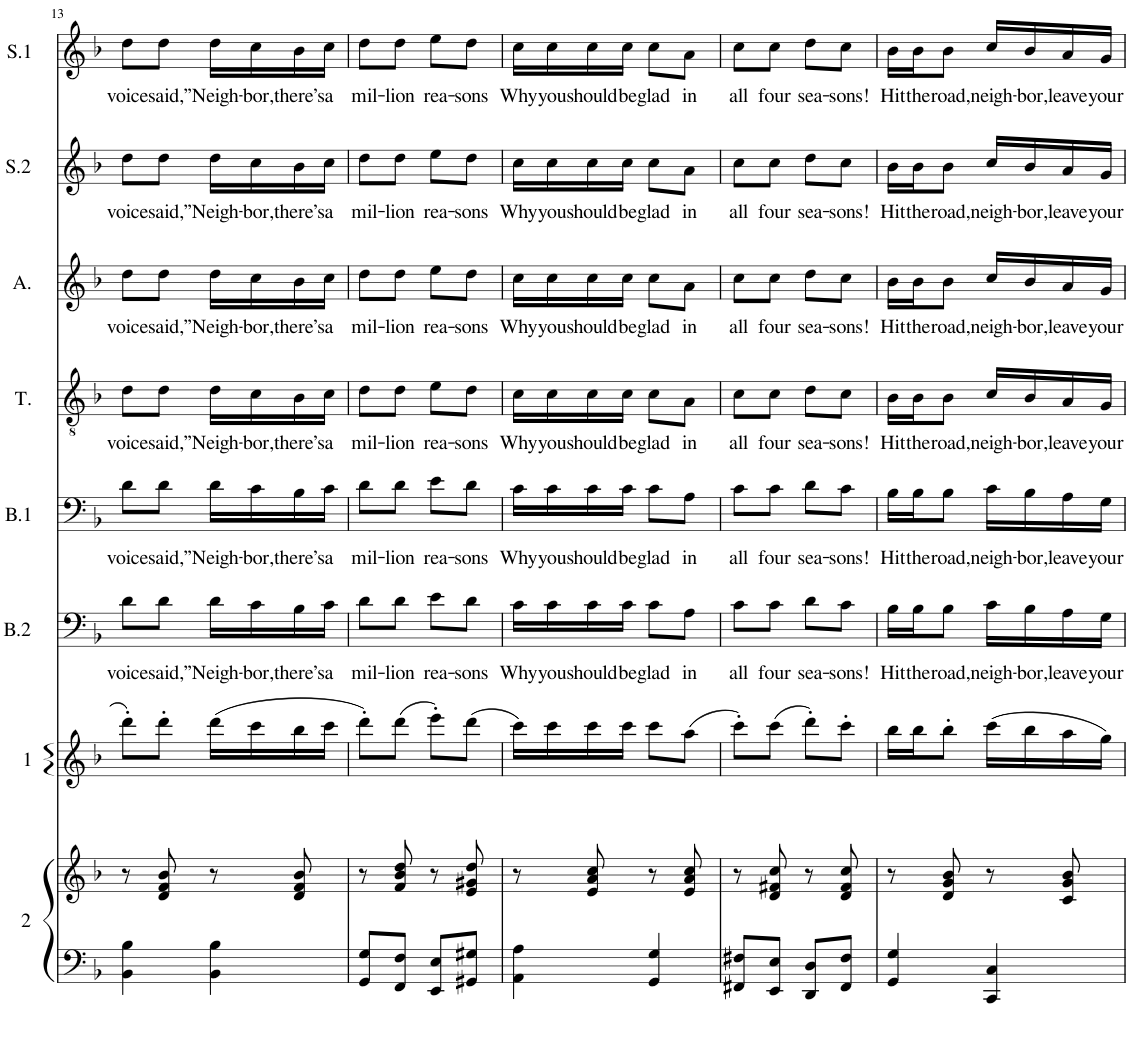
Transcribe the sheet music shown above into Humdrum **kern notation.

**kern	**kern	**kern	**kern	**text	**kern	**text	**kern	**text	**kern	**text	**kern	**text	**kern	**text
*part8	*part8	*part7	*part6	*part6	*part5	*part5	*part4	*part4	*part3	*part3	*part2	*part2	*part1	*part1
*staff9	*staff8	*staff7	*staff6	*staff6	*staff5	*staff5	*staff4	*staff4	*staff3	*staff3	*staff2	*staff2	*staff1	*staff1
*I"SECUNDO	*	*I"PRIMO	*I"Bas 2	*	*I"Bas 1	*	*I"Tenor	*	*I"Alt	*	*I"Sopraan 2	*	*I"Sopraan 1	*
*	*	*	*I'B.2	*	*I'B.1	*	*I'T.	*	*I'A.	*	*I'S.2	*	*I'S.1	*
!!LO:PB:g=z
*clefF4	*clefG2	*clefG2	*clefF4	*	*clefF4	*	*clefGv2	*	*clefG2	*	*clefG2	*	*clefG2	*
*	*	*	*	*	*	*	*	*	*	*	*	*	*Trd1c2	*
*k[b-]	*k[b-]	*k[b-]	*k[b-]	*	*k[b-]	*	*k[b-]	*	*k[b-]	*	*k[b-]	*	*k[b-]	*
*M2/4	*M2/4	*M2/4	*M2/4	*	*M2/4	*	*M2/4	*	*M2/4	*	*M2/4	*	*M2/4	*
=13	=13	=13	=13	=13	=13	=13	=13	=13	=13	=13	=13	=13	=13	=13
!	!	!	!	!LO:LY:b	!	!LO:LY:b	!	!LO:LY:b	!	!LO:LY:b	!	!LO:LY:b	!	!LO:LY:b
4BB-\ 4B-\	8r	8ddd'\L	8d\L	voice	8d\L	voice	8d\L	voice	8dd\L	voice	8dd\L	voice	8dd\L	voice
!	!	!	!	!LO:LY:b	!	!LO:LY:b	!	!LO:LY:b	!	!LO:LY:b	!	!LO:LY:b	!	!LO:LY:b
.	8d/ 8f/ 8b-/	8ddd'\J	8d\J	said,	8d\J	said,	8d\J	said,	8dd\J	said,	8dd\J	said,	8dd\J	said,
!	!	!	!	!LO:LY:b	!	!LO:LY:b	!	!LO:LY:b	!	!LO:LY:b	!	!LO:LY:b	!	!LO:LY:b
4BB-\ 4B-\	8r	(16ddd\LL	16d\LL	”Neigh-	16d\LL	”Neigh-	16d\LL	”Neigh-	16dd\LL	”Neigh-	16dd\LL	”Neigh-	16dd\LL	”Neigh-
!	!	!	!	!LO:LY:b	!	!LO:LY:b	!	!LO:LY:b	!	!LO:LY:b	!	!LO:LY:b	!	!LO:LY:b
.	.	16ccc\	16c\	-bor,	16c\	-bor,	16c\	-bor,	16cc\	-bor,	16cc\	-bor,	16cc\	-bor,
!	!	!	!	!LO:LY:b	!	!LO:LY:b	!	!LO:LY:b	!	!LO:LY:b	!	!LO:LY:b	!	!LO:LY:b
.	8d/ 8f/ 8b-/	16bb-\	16B-\	there’s	16B-\	there’s	16B-\	there’s	16b-\	there’s	16b-\	there’s	16b-\	there’s
!	!	!	!	!LO:LY:b	!	!LO:LY:b	!	!LO:LY:b	!	!LO:LY:b	!	!LO:LY:b	!	!LO:LY:b
.	.	16ccc\JJ	16c\JJ	a	16c\JJ	a	16c\JJ	a	16cc\JJ	a	16cc\JJ	a	16cc\JJ	a
=14	=14	=14	=14	=14	=14	=14	=14	=14	=14	=14	=14	=14	=14	=14
!	!	!	!	!LO:LY:b	!	!LO:LY:b	!	!LO:LY:b	!	!LO:LY:b	!	!LO:LY:b	!	!LO:LY:b
8GG/ 8G/L	8r	8ddd'\L)	8d\L	mil-	8d\L	mil-	8d\L	mil-	8dd\L	mil-	8dd\L	mil-	8dd\L	mil-
!	!	!	!	!LO:LY:b	!	!LO:LY:b	!	!LO:LY:b	!	!LO:LY:b	!	!LO:LY:b	!	!LO:LY:b
8FF/ 8F/J	8f/ 8b-/ 8dd/	(8ddd\J	8d\J	-lion	8d\J	-lion	8d\J	-lion	8dd\J	-lion	8dd\J	-lion	8dd\J	-lion
!	!	!	!	!LO:LY:b	!	!LO:LY:b	!	!LO:LY:b	!	!LO:LY:b	!	!LO:LY:b	!	!LO:LY:b
8EE/ 8E/L	8r	8eee'\L)	8e\L	rea-	8e\L	rea-	8e\L	rea-	8ee\L	rea-	8ee\L	rea-	8ee\L	rea-
!	!	!	!	!LO:LY:b	!	!LO:LY:b	!	!LO:LY:b	!	!LO:LY:b	!	!LO:LY:b	!	!LO:LY:b
8GG#X/ 8G#X/J	8e/ 8g#X/ 8dd/	(8ddd\J	8d\J	-sons	8d\J	-sons	8d\J	-sons	8dd\J	-sons	8dd\J	-sons	8dd\J	-sons
=15	=15	=15	=15	=15	=15	=15	=15	=15	=15	=15	=15	=15	=15	=15
!	!	!	!	!LO:LY:b	!	!LO:LY:b	!	!LO:LY:b	!	!LO:LY:b	!	!LO:LY:b	!	!LO:LY:b
4AA\ 4A\	8r	16ccc\LL)	16c\LL	Why	16c\LL	Why	16c\LL	Why	16cc\LL	Why	16cc\LL	Why	16cc\LL	Why
!	!	!	!	!LO:LY:b	!	!LO:LY:b	!	!LO:LY:b	!	!LO:LY:b	!	!LO:LY:b	!	!LO:LY:b
.	.	16ccc\	16c\	you	16c\	you	16c\	you	16cc\	you	16cc\	you	16cc\	you
!	!	!	!	!LO:LY:b	!	!LO:LY:b	!	!LO:LY:b	!	!LO:LY:b	!	!LO:LY:b	!	!LO:LY:b
.	8e/ 8a/ 8cc/	16ccc\	16c\	should	16c\	should	16c\	should	16cc\	should	16cc\	should	16cc\	should
!	!	!	!	!LO:LY:b	!	!LO:LY:b	!	!LO:LY:b	!	!LO:LY:b	!	!LO:LY:b	!	!LO:LY:b
.	.	16ccc\JJ	16c\JJ	be	16c\JJ	be	16c\JJ	be	16cc\JJ	be	16cc\JJ	be	16cc\JJ	be
!	!	!	!	!LO:LY:b	!	!LO:LY:b	!	!LO:LY:b	!	!LO:LY:b	!	!LO:LY:b	!	!LO:LY:b
4GG/ 4G/	8r	8ccc\L	8c\L	glad	8c\L	glad	8c\L	glad	8cc\L	glad	8cc\L	glad	8cc\L	glad
!	!	!	!	!LO:LY:b	!	!LO:LY:b	!	!LO:LY:b	!	!LO:LY:b	!	!LO:LY:b	!	!LO:LY:b
.	8e/ 8a/ 8cc/	(8aa\J	8A\J	in	8A\J	in	8A\J	in	8a\J	in	8a\J	in	8a\J	in
=16	=16	=16	=16	=16	=16	=16	=16	=16	=16	=16	=16	=16	=16	=16
!	!	!	!	!LO:LY:b	!	!LO:LY:b	!	!LO:LY:b	!	!LO:LY:b	!	!LO:LY:b	!	!LO:LY:b
8FF#X/ 8F#X/L	8r	8ccc'\L)	8c\L	all	8c\L	all	8c\L	all	8cc\L	all	8cc\L	all	8cc\L	all
!	!	!	!	!LO:LY:b	!	!LO:LY:b	!	!LO:LY:b	!	!LO:LY:b	!	!LO:LY:b	!	!LO:LY:b
8EE/ 8E/J	8d/ 8f#X/ 8cc/	(8ccc\J	8c\J	four	8c\J	four	8c\J	four	8cc\J	four	8cc\J	four	8cc\J	four
!	!	!	!	!LO:LY:b	!	!LO:LY:b	!	!LO:LY:b	!	!LO:LY:b	!	!LO:LY:b	!	!LO:LY:b
8DD/ 8D/L	8r	8ddd'\L)	8d\L	sea-	8d\L	sea-	8d\L	sea-	8dd\L	sea-	8dd\L	sea-	8dd\L	sea-
!	!	!	!	!LO:LY:b	!	!LO:LY:b	!	!LO:LY:b	!	!LO:LY:b	!	!LO:LY:b	!	!LO:LY:b
8FF#/ 8F#/J	8d/ 8f#/ 8cc/	8ccc'\J	8c\J	-sons!	8c\J	-sons!	8c\J	-sons!	8cc\J	-sons!	8cc\J	-sons!	8cc\J	-sons!
=17	=17	=17	=17	=17	=17	=17	=17	=17	=17	=17	=17	=17	=17	=17
!	!	!	!	!LO:LY:b	!	!LO:LY:b	!	!LO:LY:b	!	!LO:LY:b	!	!LO:LY:b	!	!LO:LY:b
4GG/ 4G/	8r	16bb-\LL	16B-\LL	Hit	16B-\LL	Hit	16B-\LL	Hit	16b-\LL	Hit	16b-\LL	Hit	16b-\LL	Hit
!	!	!	!	!LO:LY:b	!	!LO:LY:b	!	!LO:LY:b	!	!LO:LY:b	!	!LO:LY:b	!	!LO:LY:b
.	.	16bb-\J	16B-\J	the	16B-\J	the	16B-\J	the	16b-\J	the	16b-\J	the	16b-\J	the
!	!	!	!	!LO:LY:b	!	!LO:LY:b	!	!LO:LY:b	!	!LO:LY:b	!	!LO:LY:b	!	!LO:LY:b
.	8d/ 8g/ 8b-/	8bb-'\J	8B-\J	road,	8B-\J	road,	8B-\J	road,	8b-\J	road,	8b-\J	road,	8b-\J	road,
!	!	!	!	!LO:LY:b	!	!LO:LY:b	!	!LO:LY:b	!	!LO:LY:b	!	!LO:LY:b	!	!LO:LY:b
4CC/ 4C/	8r	(16ccc\LL	16c\LL	neigh-	16c\LL	neigh-	16c/LL	neigh-	16cc/LL	neigh-	16cc/LL	neigh-	16cc/LL	neigh-
!	!	!	!	!LO:LY:b	!	!LO:LY:b	!	!LO:LY:b	!	!LO:LY:b	!	!LO:LY:b	!	!LO:LY:b
.	.	16bb-\	16B-\	-bor,	16B-\	-bor,	16B-/	-bor,	16b-/	-bor,	16b-/	-bor,	16b-/	-bor,
!	!	!	!	!LO:LY:b	!	!LO:LY:b	!	!LO:LY:b	!	!LO:LY:b	!	!LO:LY:b	!	!LO:LY:b
.	8c/ 8g/ 8b-/	16aa\	16A\	leave	16A\	leave	16A/	leave	16a/	leave	16a/	leave	16a/	leave
!	!	!	!	!LO:LY:b	!	!LO:LY:b	!	!LO:LY:b	!	!LO:LY:b	!	!LO:LY:b	!	!LO:LY:b
.	.	16gg\JJ)	16G\JJ	your	16G\JJ	your	16G/JJ	your	16g/JJ	your	16g/JJ	your	16g/JJ	your
=	=	=	=	=	=	=	=	=	=	=	=	=	=	=
*-	*-	*-	*-	*-	*-	*-	*-	*-	*-	*-	*-	*-	*-	*-
